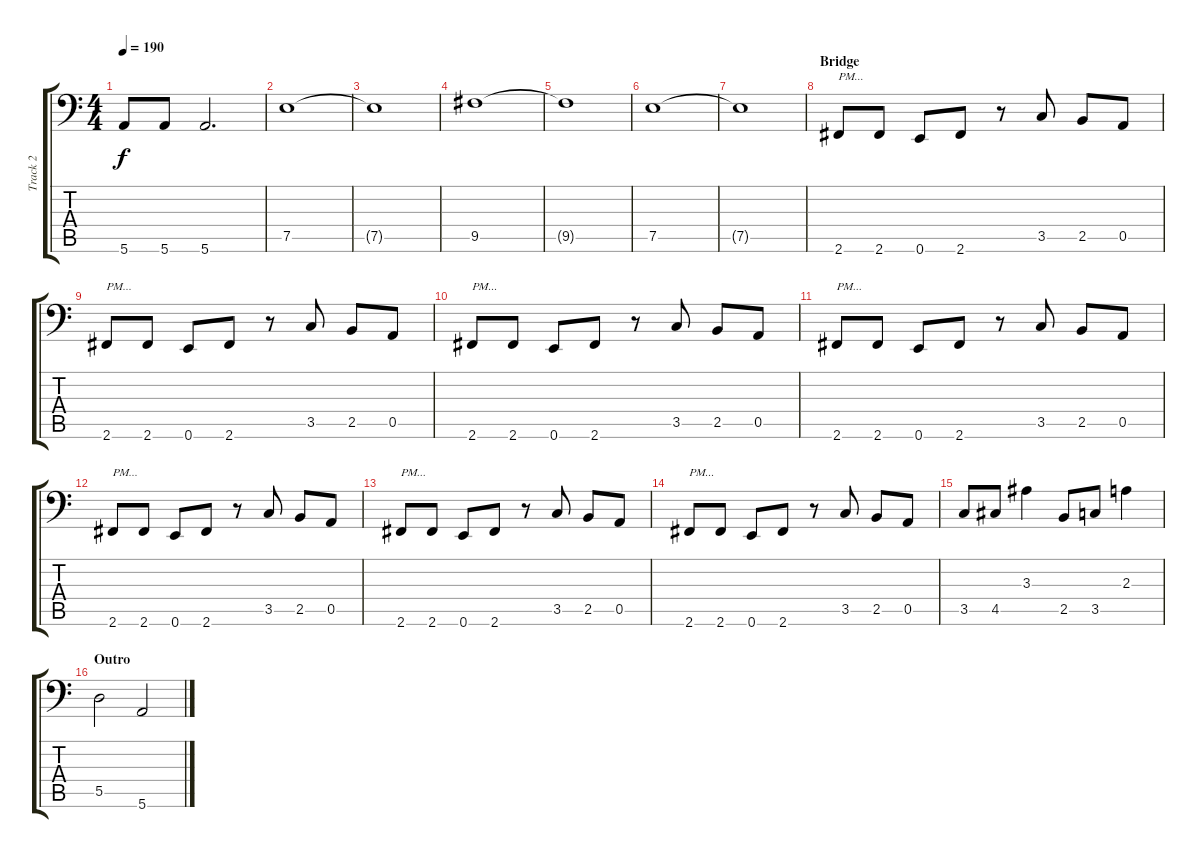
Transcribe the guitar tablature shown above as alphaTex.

\track ("Track 2" "Track 2") {instrument electricbasspick}
\staff {score tabs}
\tuning (E3 B2 G2 D2 A1 E1) {hide}
\ts (4 4)
\tempo 190
\clef f4
\ks c
5.6.8{dy f} 5.6.8 5.6.2{d} |
7.5.1 |
7.5{t}.1 |
9.5.1 |
9.5{t}.1 |
7.5.1 |
7.5{t}.1 |
\section ("" "Bridge")
2.6.8{txt "PM..."} 2.6.8 0.6.8 2.6.8 r.8 3.5.8 2.5.8 0.5.8 |
2.6.8{txt "PM..."} 2.6.8 0.6.8 2.6.8 r.8 3.5.8 2.5.8 0.5.8 |
2.6.8{txt "PM..."} 2.6.8 0.6.8 2.6.8 r.8 3.5.8 2.5.8 0.5.8 |
2.6.8{txt "PM..."} 2.6.8 0.6.8 2.6.8 r.8 3.5.8 2.5.8 0.5.8 |
2.6.8{txt "PM..."} 2.6.8 0.6.8 2.6.8 r.8 3.5.8 2.5.8 0.5.8 |
2.6.8{txt "PM..."} 2.6.8 0.6.8 2.6.8 r.8 3.5.8 2.5.8 0.5.8 |
2.6.8{txt "PM..."} 2.6.8 0.6.8 2.6.8 r.8 3.5.8 2.5.8 0.5.8 |
3.5.8 4.5.8 3.3.4 2.5.8 3.5.8 2.3.4 |
\section ("" "Outro")
5.5.2 5.6.2
